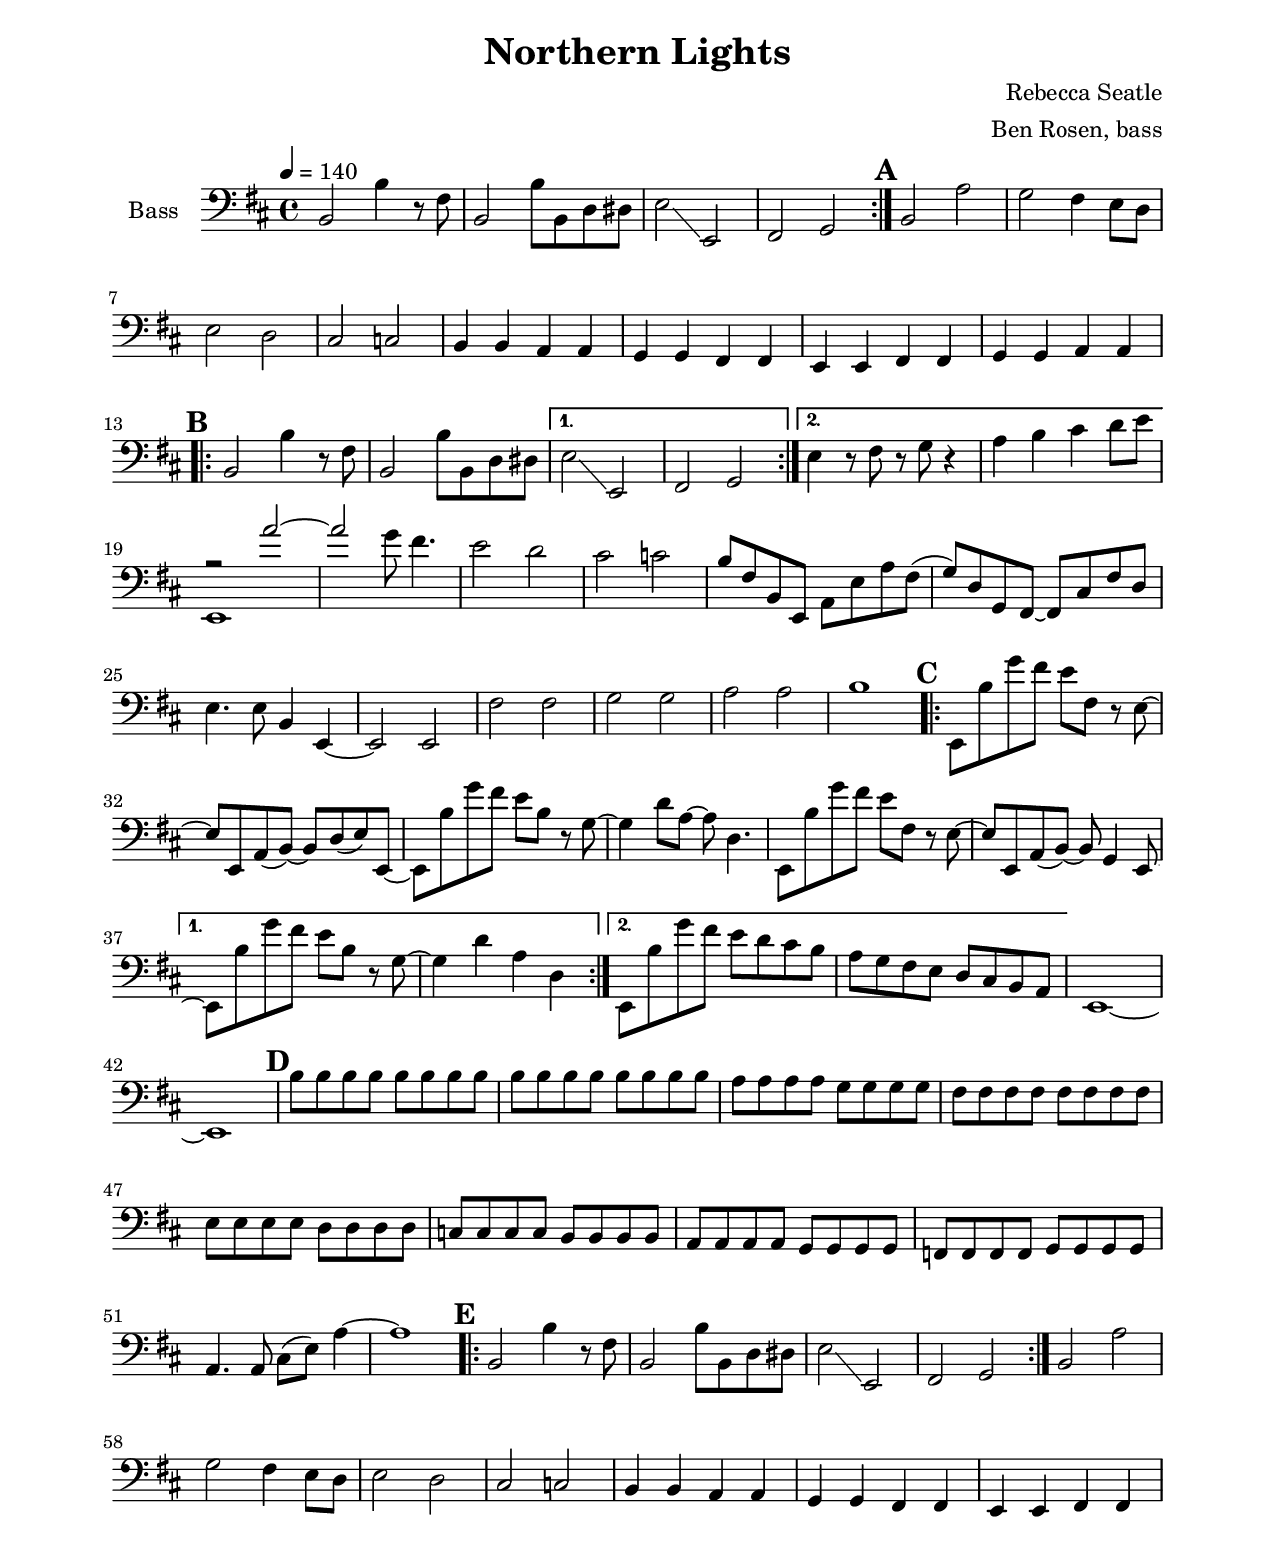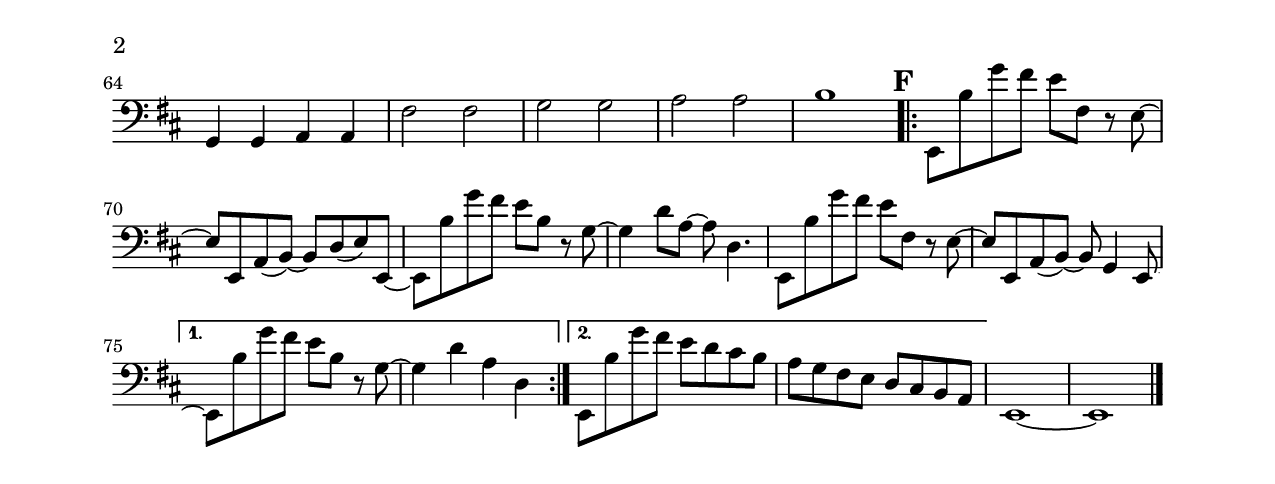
\version "2.24.0"

\include "settings.ily"

\header {
  title = "Northern Lights"
  composer = "Rebecca Seatle"
  arranger = "Ben Rosen, bass"
}

verse = \relative b, {
  b2 b'4 r8 fs |
  b,2 b'8 b, d ds |
  e2 \glissando e, |
  fs2 g |
}

chorus = \relative e, {
  \repeat volta 2 {
    e8 b'' g' fs e fs, r e ~ |
    e8 e, a ( b ) ~ b d ( e ) e, ~ |
    e8 b'' g' fs e b r g ~ |
    g4 d'8 a ~ a d,4. |

    e,8 b'' g' fs e fs, r e ~ |
    e8 e, a ( b ) ~ b g4 e8 ~

    \alternative {
      \volta 1 {
        e8 b'' g' fs e b r g ~ |
        g4 d' a d,
      }

      \volta 2 {
        e,8 b'' g' fs e d cs b |
        a8 g fs e d cs b a
      }
    }
  }

  e1 ~ |
  e1 |
}

music = \relative b, {
  \tempo 4 = 140
  \key b \minor
  \time 4/4
  \clef "bass"

  \repeat volta 2 {
    \verse
  }

  \mark \default

  b2 a' |
  g2 fs4 e8 d |
  e2 d |
  cs2 c |

  b4 b a a |
  g4 g fs fs |
  e4 e fs fs |
  g4 g a a |

  \mark \default

  \repeat volta 2 {
    b2 b'4 r8 fs |
    b,2 b'8 b, d ds |

    \alternative {
      \volta 1 {
        e2 \glissando e, |
        fs2 g |
      }

      \volta 2 {
        e'4 r8 fs r g r4 |
        a4 b cs d8 e |
      }
    }
  }

  << {
    r2 a ~ |
    a2

  } \\ {

    e,,1 |
    s2
  } >>

  g''8 fs4. |
  e2 d |
  cs2 c |
  b8 fs b, e, a e' a fs ( |

  g8 ) d g, fs ~ fs cs' fs d8 |
  e4. e8 b4 e, ~ |
  e2 e |
  fs'2 fs |

  g2 g |
  a2 a |
  b1 |

  \mark \default

  \chorus

  \mark \default

  \repeat unfold 8 { b8 } |
  \repeat unfold 8 { b8 } |
  \repeat unfold 4 { a8 } \repeat unfold 4 { g } |
  \repeat unfold 8 { fs8 } |

  \repeat unfold 4 { e8 } \repeat unfold 4 { d } |
  \repeat unfold 4 { c8 } \repeat unfold 4 { b } |
  \repeat unfold 4 { a8 } \repeat unfold 4 { g } |
  \repeat unfold 4 { f8 } \repeat unfold 4 { g } |

  a4. a8 cs ( e ) a4 ~ |
  a1 |

  \mark \default

  \repeat volta 2 {
    \verse
  }

  b,2 a' |
  g2 fs4 e8 d |
  e2 d |
  cs2 c |

  b4 b a a |
  g4 g fs fs |
  e4 e fs fs |
  g4 g a a |

  fs'2 fs |
  g2 g |
  a2 a |
  b1 |

  \mark \default

  \chorus

  \bar "|."
}

\score {
  \new Staff \with {
    instrumentName = "Bass"
  } {
    \music
  }
}
